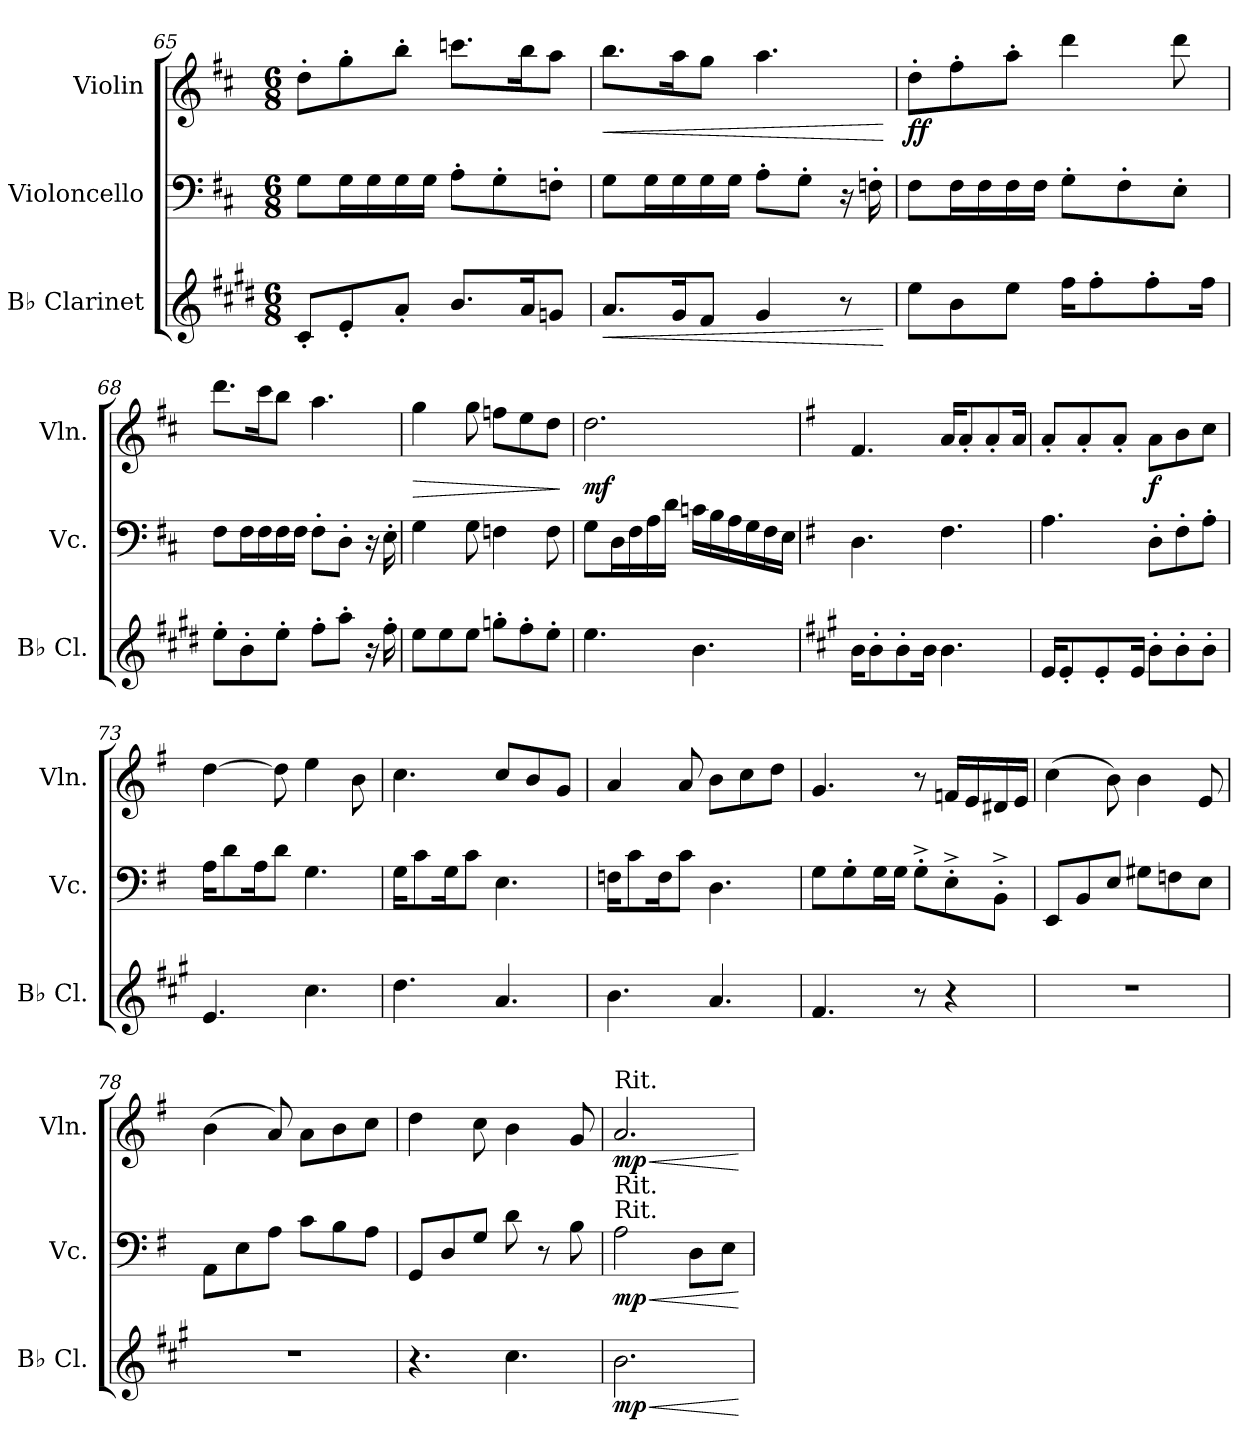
**kern	**dynam	**kern	**dynam	**kern	**dynam
*part3	*part3	*part2	*part2	*part1	*part1
*staff3	*staff3	*staff2	*staff2	*staff1	*staff1
*I"B♭ Clarinet	*	*I"Violoncello	*	*I"Violin	*
*I'B♭ Cl.	*	*I'Vc.	*	*I'Vln.	*
*clefG2	*	*clefF4	*	*clefG2	*
*ITrd1c2	*	*	*	*	*
*k[f#c#]	*	*k[f#c#]	*	*k[f#c#]	*
*M6/8	*	*M6/8	*	*M6/8	*
=65	=65	=65	=65	=65	=65
8B'/L	.	8G\L	.	8dd'\L	.
8d'/	.	16G\L	.	8gg'\	.
.	.	16G\	.	.	.
8g'/J	.	16G\	.	8bb'\J	.
.	.	16G\JJ	.	.	.
8.a/L	.	8A'\L	.	8.cccn\L	.
.	.	8G'\	.	.	.
16g/K	.	.	.	16bb\K	.
8fn/J	.	8Fn'\J	.	8aa\J	.
=66	=66	=66	=66	=66	=66
!	!LO:HP:b	!	!	!	!LO:HP:b
8.g/L	<	8G\L	.	8.bb\L	<
.	.	16G\L	.	.	.
16f#/K	.	16G\	.	16aa\K	.
8e/J	.	16G\	.	8gg\J	.
.	.	16G\JJ	.	.	.
4f#/	.	8A'\L	.	4.aa\	.
.	.	8G'\J	.	.	.
8r	.	16r	.	.	.
.	.	16Fn'\	.	.	.
.	[	.	.	.	[
=67	=67	=67	=67	=67	=67
!	!	!	!	!	!LO:DY:b
8dd\L	.	8F#\L	.	8dd'\L	ff
8a\	.	16F#\L	.	8ff#'\	.
.	.	16F#\	.	.	.
8dd\J	.	16F#\	.	8aa'\J	.
.	.	16F#\JJ	.	.	.
16ee\KL	.	8G'\L	.	4ddd\	.
8ee'\	.	.	.	.	.
.	.	8F#'\	.	.	.
8ee'\	.	.	.	.	.
.	.	8E'\J	.	8ddd\	.
16ee\Jk	.	.	.	.	.
!!LO:LB:g=z
=68	=68	=68	=68	=68	=68
8dd'\L	.	8F#\L	.	8.ddd\L	.
8a'\	.	16F#\L	.	.	.
.	.	16F#\	.	16ccc#\K	.
8dd'\J	.	16F#\	.	8bb\J	.
.	.	16F#\JJ	.	.	.
8ee'\L	.	8F#'\L	.	4.aa\	.
8gg'\J	.	8D'\J	.	.	.
16r	.	16r	.	.	.
16ee'\	.	16E'\	.	.	.
=69	=69	=69	=69	=69	=69
!	!	!	!	!	!LO:HP:b
8dd\L	.	4G\	.	4gg\	>
8dd\	.	.	.	.	.
8dd\J	.	8G\	.	8gg\	.
8ffn'\L	.	4Fn\	.	8ffn\L	.
8ee'\	.	.	.	8ee\	.
8dd'\J	.	8F\	.	8dd\J	.
.	.	.	.	.	]
=70	=70	=70	=70	=70	=70
!	!	!	!	!	!LO:DY:b
4.dd\	.	8G\L	.	2.dd\	mf
.	.	16D\L	.	.	.
.	.	16F#\	.	.	.
.	.	16A\	.	.	.
.	.	16d\JJ	.	.	.
4.a\	.	16cn\LL	.	.	.
.	.	16B\	.	.	.
.	.	16A\	.	.	.
.	.	16G\	.	.	.
.	.	16F#\	.	.	.
.	.	16E\JJ	.	.	.
=71	=71	=71	=71	=71	=71
*k[f#]	*	*k[f#]	*	*k[f#]	*
16a\KL	.	4.D\	.	4.f#/	.
8a'\	.	.	.	.	.
8a'\	.	.	.	.	.
16a\Jk	.	.	.	.	.
4.a\	.	4.F#\	.	16a/KL	.
.	.	.	.	8a'/	.
.	.	.	.	8a'/	.
.	.	.	.	16a/Jk	.
!!LO:LB:g=z
=72	=72	=72	=72	=72	=72
16d/KL	.	4.A\	.	8a'/L	.
8d'/	.	.	.	.	.
.	.	.	.	8a'/	.
8d'/	.	.	.	.	.
.	.	.	.	8a'/J	.
16d/Jk	.	.	.	.	.
!	!	!	!	!	!LO:DY:b
8a'\L	.	8D'\L	.	8a\L	f
8a'\	.	8F#'\	.	8b\	.
8a'\J	.	8A'\J	.	8cc\J	.
=73	=73	=73	=73	=73	=73
4.d/	.	16A\KL	.	[4dd\	.
.	.	8d\	.	.	.
.	.	16A\K	.	.	.
.	.	8d\J	.	8dd\]	.
4.b\	.	4.G\	.	4ee\	.
.	.	.	.	8b\	.
=74	=74	=74	=74	=74	=74
4.cc\	.	16G\KL	.	4.cc\	.
.	.	8c\	.	.	.
.	.	16G\K	.	.	.
.	.	8c\J	.	.	.
4.g/	.	4.E\	.	8cc/L	.
.	.	.	.	8b/	.
.	.	.	.	8g/J	.
=75	=75	=75	=75	=75	=75
4.a\	.	16Fn\KL	.	4a/	.
.	.	8c\	.	.	.
.	.	16F\K	.	.	.
.	.	8c\J	.	8a/	.
4.g/	.	4.D\	.	8b\L	.
.	.	.	.	8cc\	.
.	.	.	.	8dd\J	.
=76	=76	=76	=76	=76	=76
4.e/	.	8G\L	.	4.g/	.
.	.	8G'\	.	.	.
.	.	16G\L	.	.	.
.	.	16G\JJ	.	.	.
8r	.	8G'^\L	.	8r	.
4r	.	8E'^\	.	16fn/LL	.
.	.	.	.	16e/	.
.	.	8BB'^\J	.	16d#X/	.
.	.	.	.	16e/JJ	.
!!LO:LB:g=z
=77	=77	=77	=77	=77	=77
2.r	.	8EE/L	.	(4cc\	.
.	.	8BB/	.	.	.
.	.	8E/J	.	8b\)	.
.	.	8G#X\L	.	4b\	.
.	.	8Fn\	.	.	.
.	.	8E\J	.	8e/	.
=78	=78	=78	=78	=78	=78
2.r	.	8AA\L	.	(4b\	.
.	.	8E\	.	.	.
.	.	8A\J	.	8a/)	.
.	.	8c\L	.	8a\L	.
.	.	8B\	.	8b\	.
.	.	8A\J	.	8cc\J	.
=79	=79	=79	=79	=79	=79
4.r	.	8GG/L	.	4dd\	.
.	.	8D/	.	.	.
.	.	8G/J	.	8cc\	.
4.b\	.	8d\	.	4b\	.
.	.	8r	.	.	.
.	.	8B\	.	8g/	.
=80	=80	=80	=80	=80	=80
!	!	!	!	!LO:TX:b:t=Rit.	!
!	!	!	!	!LO:TX:b:t=Rit.	!
!	!	!	!	!LO:TX:a:t=Rit.	!
!	!LO:HP:b	!	!LO:HP:b	!	!LO:HP:b
!	!LO:DY:n=1:b	!	!LO:DY:n=1:b	!	!LO:DY:n=1:b
2.a\	< mp	2A\	< mp	2.a/	< mp
.	.	8D\L	.	.	.
.	.	8E\J	.	.	.
.	[	.	[	.	[
=	=	=	=	=	=
*-	*-	*-	*-	*-	*-
